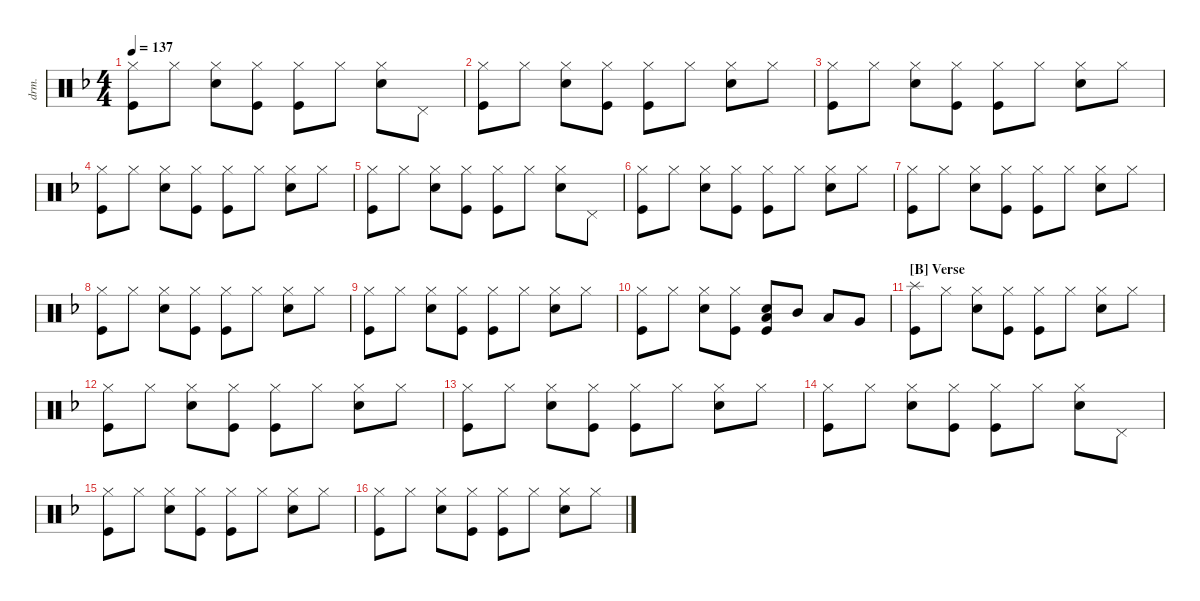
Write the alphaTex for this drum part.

\defaultSystemsLayout 4
\hideDynamics
\bracketExtendMode nobrackets
\otherSystemsTrackNameOrientation horizontal
\track ("Drumkit" "drm.") {defaultSystemsLayout 4 instrument percussion}
\staff {score}
\articulation defaults
\ts (4 4)
\tempo 137
\clef neutral
\ks f
("Kick (hit)" "Hi-Hat (closed)").8{dy mf} "Hi-Hat (closed)".8 ("Hi-Hat (closed)" "Snare (hit) 2").8 ("Hi-Hat (closed)" "Kick (hit)").8 ("Hi-Hat (closed)" "Kick (hit)").8 "Hi-Hat (closed)".8 ("Hi-Hat (closed)" "Snare (hit) 2").8 "Pedal Hi-Hat (hit)".8 |
("Kick (hit)" "Hi-Hat (closed)").8 "Hi-Hat (closed)".8 ("Hi-Hat (closed)" "Snare (hit) 2").8 ("Hi-Hat (closed)" "Kick (hit)").8 ("Hi-Hat (closed)" "Kick (hit)").8 "Hi-Hat (closed)".8 ("Hi-Hat (closed)" "Snare (hit) 2").8 "Hi-Hat (closed)".8 |
("Kick (hit)" "Hi-Hat (closed)").8 "Hi-Hat (closed)".8 ("Hi-Hat (closed)" "Snare (hit) 2").8 ("Hi-Hat (closed)" "Kick (hit)").8 ("Hi-Hat (closed)" "Kick (hit)").8 "Hi-Hat (closed)".8 ("Hi-Hat (closed)" "Snare (hit) 2").8 "Hi-Hat (closed)".8 |
("Kick (hit)" "Hi-Hat (closed)").8 "Hi-Hat (closed)".8 ("Hi-Hat (closed)" "Snare (hit) 2").8 ("Hi-Hat (closed)" "Kick (hit)").8 ("Hi-Hat (closed)" "Kick (hit)").8 "Hi-Hat (closed)".8 ("Hi-Hat (closed)" "Snare (hit) 2").8 "Hi-Hat (closed)".8 |
("Kick (hit)" "Hi-Hat (closed)").8 "Hi-Hat (closed)".8 ("Hi-Hat (closed)" "Snare (hit) 2").8 ("Hi-Hat (closed)" "Kick (hit)").8 ("Hi-Hat (closed)" "Kick (hit)").8 "Hi-Hat (closed)".8 ("Hi-Hat (closed)" "Snare (hit) 2").8 "Pedal Hi-Hat (hit)".8 |
("Kick (hit)" "Hi-Hat (closed)").8 "Hi-Hat (closed)".8 ("Hi-Hat (closed)" "Snare (hit) 2").8 ("Hi-Hat (closed)" "Kick (hit)").8 ("Hi-Hat (closed)" "Kick (hit)").8 "Hi-Hat (closed)".8 ("Hi-Hat (closed)" "Snare (hit) 2").8 "Hi-Hat (closed)".8 |
("Kick (hit)" "Hi-Hat (closed)").8 "Hi-Hat (closed)".8 ("Hi-Hat (closed)" "Snare (hit) 2").8 ("Hi-Hat (closed)" "Kick (hit)").8 ("Hi-Hat (closed)" "Kick (hit)").8 "Hi-Hat (closed)".8 ("Hi-Hat (closed)" "Snare (hit) 2").8 "Hi-Hat (closed)".8 |
("Kick (hit)" "Hi-Hat (closed)").8 "Hi-Hat (closed)".8 ("Hi-Hat (closed)" "Snare (hit) 2").8 ("Hi-Hat (closed)" "Kick (hit)").8 ("Hi-Hat (closed)" "Kick (hit)").8 "Hi-Hat (closed)".8 ("Hi-Hat (closed)" "Snare (hit) 2").8 "Hi-Hat (closed)".8 |
("Kick (hit)" "Hi-Hat (closed)").8 "Hi-Hat (closed)".8 ("Hi-Hat (closed)" "Snare (hit) 2").8 ("Hi-Hat (closed)" "Kick (hit)").8 ("Hi-Hat (closed)" "Kick (hit)").8 "Hi-Hat (closed)".8 ("Hi-Hat (closed)" "Snare (hit) 2").8 "Hi-Hat (closed)".8 |
("Kick (hit)" "Hi-Hat (closed)").8 "Hi-Hat (closed)".8 ("Hi-Hat (closed)" "Snare (hit) 2").8 ("Hi-Hat (closed)" "Kick (hit)").8 ("Kick (hit)" "Snare (hit) 2" "Low Tom (hit)").8 "Mid Tom (hit)".8 "Low Tom (hit)".8 "Very Low Tom (hit)".8 |
\section ("B" "Verse")
("Kick (hit)" "Splash (hit)").8 "Hi-Hat (closed)".8 ("Hi-Hat (closed)" "Snare (hit) 2").8 ("Hi-Hat (closed)" "Kick (hit)").8 ("Hi-Hat (closed)" "Kick (hit)").8 "Hi-Hat (closed)".8 ("Hi-Hat (closed)" "Snare (hit) 2").8 "Hi-Hat (closed)".8 |
("Kick (hit)" "Hi-Hat (closed)").8 "Hi-Hat (closed)".8 ("Hi-Hat (closed)" "Snare (hit) 2").8 ("Hi-Hat (closed)" "Kick (hit)").8 ("Hi-Hat (closed)" "Kick (hit)").8 "Hi-Hat (closed)".8 ("Hi-Hat (closed)" "Snare (hit) 2").8 "Hi-Hat (closed)".8 |
("Kick (hit)" "Hi-Hat (closed)").8 "Hi-Hat (closed)".8 ("Hi-Hat (closed)" "Snare (hit) 2").8 ("Hi-Hat (closed)" "Kick (hit)").8 ("Hi-Hat (closed)" "Kick (hit)").8 "Hi-Hat (closed)".8 ("Hi-Hat (closed)" "Snare (hit) 2").8 "Hi-Hat (closed)".8 |
("Kick (hit)" "Hi-Hat (closed)").8 "Hi-Hat (closed)".8 ("Hi-Hat (closed)" "Snare (hit) 2").8 ("Hi-Hat (closed)" "Kick (hit)").8 ("Hi-Hat (closed)" "Kick (hit)").8 "Hi-Hat (closed)".8 ("Hi-Hat (closed)" "Snare (hit) 2").8 "Pedal Hi-Hat (hit)".8 |
("Kick (hit)" "Hi-Hat (closed)").8 "Hi-Hat (closed)".8 ("Hi-Hat (closed)" "Snare (hit) 2").8 ("Hi-Hat (closed)" "Kick (hit)").8 ("Hi-Hat (closed)" "Kick (hit)").8 "Hi-Hat (closed)".8 ("Hi-Hat (closed)" "Snare (hit) 2").8 "Hi-Hat (closed)".8 |
("Kick (hit)" "Hi-Hat (closed)").8 "Hi-Hat (closed)".8 ("Hi-Hat (closed)" "Snare (hit) 2").8 ("Hi-Hat (closed)" "Kick (hit)").8 ("Hi-Hat (closed)" "Kick (hit)").8 "Hi-Hat (closed)".8 ("Hi-Hat (closed)" "Snare (hit) 2").8 "Hi-Hat (closed)".8
